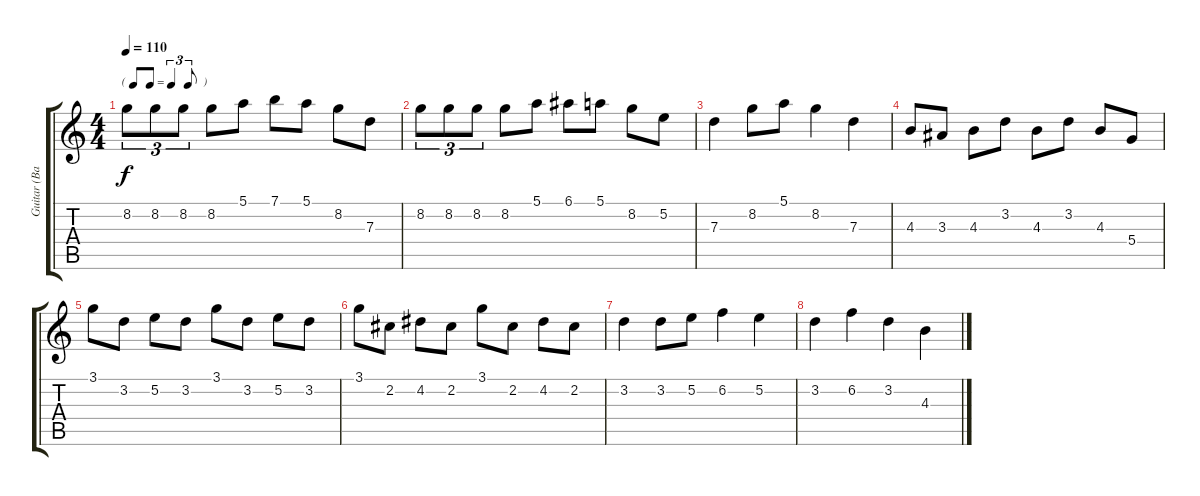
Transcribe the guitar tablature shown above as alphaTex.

\track ("Guitar (Banjo)" "Guitar (Ba") {instrument overdrivenguitar}
\staff {score tabs}
\tuning (E4 B3 G3 D3 A2 E2) {hide}
\ts (4 4)
\tf triplet8th
\tempo 110
\clef g2
\ks c
8.2.8{tu (3 2) dy f} 8.2.8{tu (3 2)} 8.2.8{tu (3 2)} 8.2.8 5.1.8 7.1.8 5.1.8 8.2.8 7.3.8 |
8.2.8{tu (3 2)} 8.2.8{tu (3 2)} 8.2.8{tu (3 2)} 8.2.8 5.1.8 6.1.8 5.1.8 8.2.8 5.2.8 |
7.3.4 8.2.8 5.1.8 8.2.4 7.3.4 |
4.3.8 3.3.8 4.3.8 3.2.8 4.3.8 3.2.8 4.3.8 5.4.8 |
3.1.8 3.2.8 5.2.8 3.2.8 3.1.8 3.2.8 5.2.8 3.2.8 |
3.1.8 2.2.8 4.2.8 2.2.8 3.1.8 2.2.8 4.2.8 2.2.8 |
3.2.4 3.2.8 5.2.8 6.2.4 5.2.4 |
3.2.4 6.2.4 3.2.4 4.3.4
